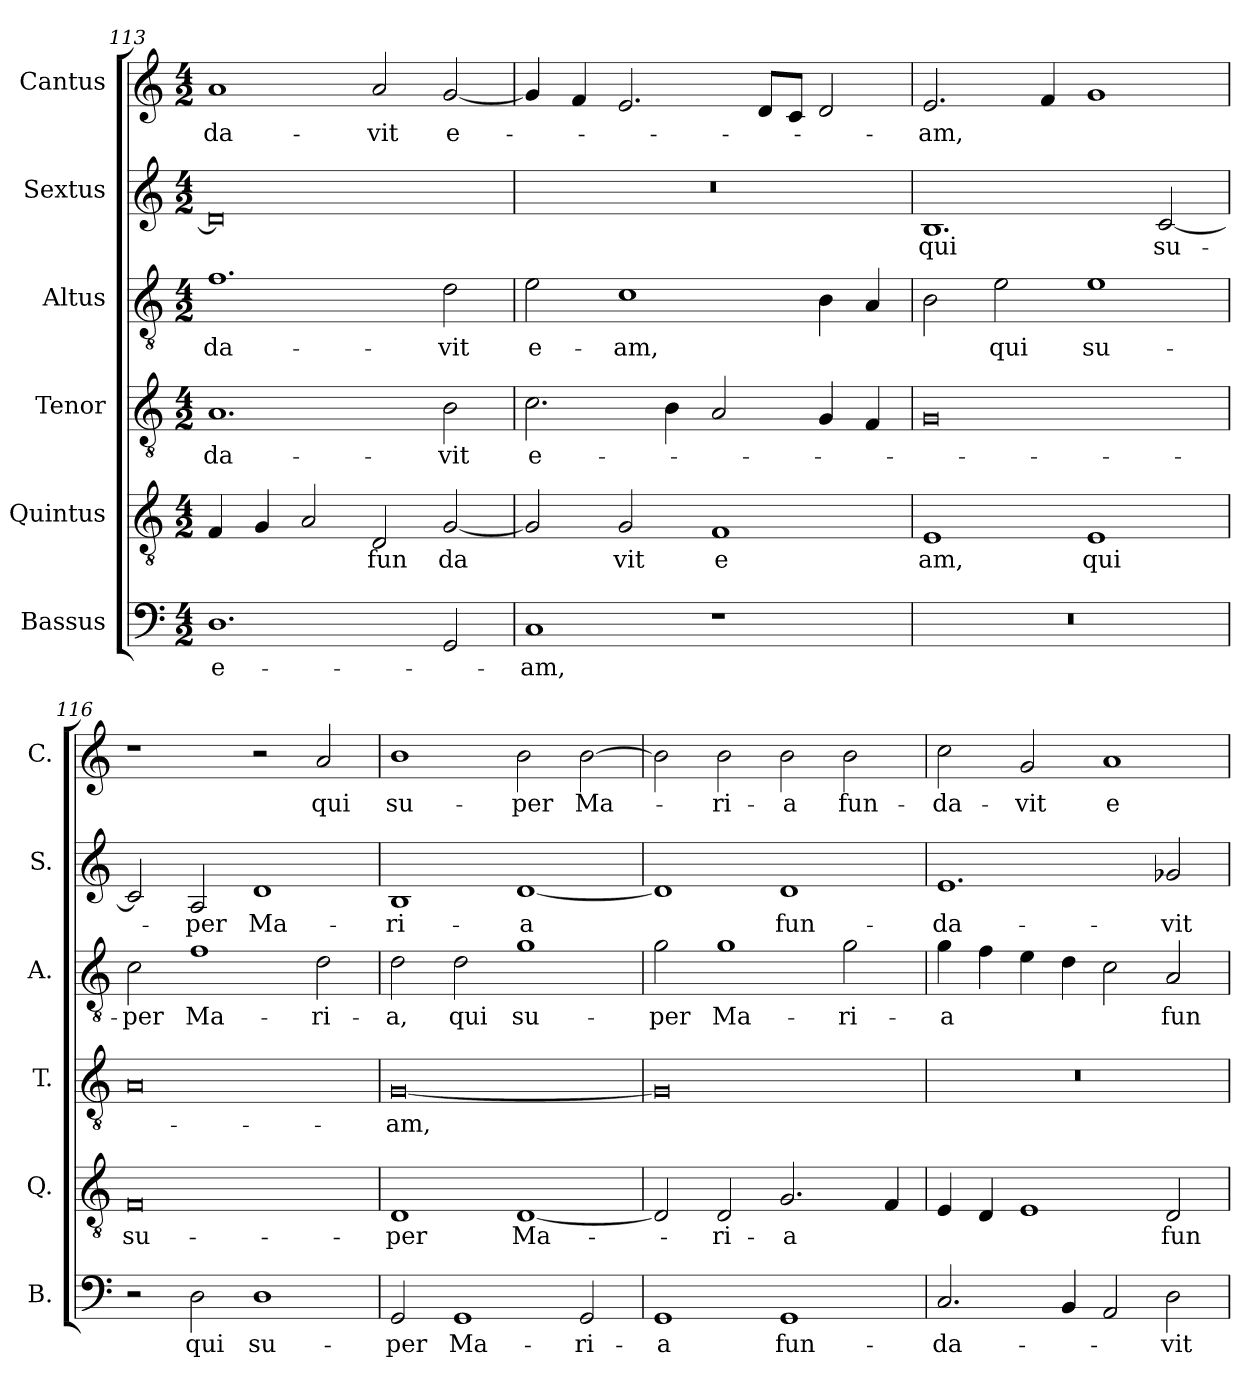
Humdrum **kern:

**kern	**text	**kern	**text	**kern	**text	**kern	**text	**kern	**text	**kern	**text
*part6	*part6	*part5	*part5	*part4	*part4	*part3	*part3	*part2	*part2	*part1	*part1
*staff6	*staff6	*staff5	*staff5	*staff4	*staff4	*staff3	*staff3	*staff2	*staff2	*staff1	*staff1
*I"Bassus	*	*I"Quintus	*	*I"Tenor	*	*I"Altus	*	*I"Sextus	*	*I"Cantus	*
*I'B.	*	*I'Q.	*	*I'T.	*	*I'A.	*	*I'S.	*	*I'C.	*
*clefF4	*	*clefGv2	*	*clefGv2	*	*clefGv2	*	*clefG2	*	*clefG2	*
*k[]	*	*k[]	*	*k[]	*	*k[]	*	*k[]	*	*k[]	*
*M4/2	*	*M4/2	*	*M4/2	*	*M4/2	*	*M4/2	*	*M4/2	*
=113	=113	=113	=113	=113	=113	=113	=113	=113	=113	=113	=113
1.D	e-	4F/	.	1.A	-da-	1.f	-da-	0d]	.	1a	-da-
.	.	4G/	.	.	.	.	.	.	.	.	.
.	.	2A/	.	.	.	.	.	.	.	.	.
.	.	2D/	fun	.	.	.	.	.	.	2a/	-vit
2GG/	.	[2G/	da	2B\	-vit	2d\	-vit	.	.	[2g/	e-
=114	=114	=114	=114	=114	=114	=114	=114	=114	=114	=114	=114
1C	-am,	2G/]	.	2.c\	e-	2e\	e-	0r	.	4g/]	.
.	.	.	.	.	.	.	.	.	.	4f/	.
.	.	2G/	vit	.	.	1c	-am,	.	.	2.e/	.
.	.	.	.	4B\	.	.	.	.	.	.	.
1r	.	1F	e	2A/	.	.	.	.	.	.	.
.	.	.	.	.	.	.	.	.	.	8d/L	.
.	.	.	.	.	.	.	.	.	.	8c/J	.
.	.	.	.	4G/	.	4B\	.	.	.	2d/	.
.	.	.	.	4F/	.	4A/	.	.	.	.	.
=115	=115	=115	=115	=115	=115	=115	=115	=115	=115	=115	=115
0r	.	1E	am,	0G	.	2B\	.	1.B	qui	2.e/	-am,
.	.	.	.	.	.	2e\	qui	.	.	.	.
.	.	.	.	.	.	.	.	.	.	4f/	.
.	.	1E	qui	.	.	1e	su-	.	.	1g	.
.	.	.	.	.	.	.	.	[2c/	su-	.	.
!!LO:LB:g=z
=116	=116	=116	=116	=116	=116	=116	=116	=116	=116	=116	=116
2r	.	0F	su-	0A	.	2c\	-per	2c/]	.	1r	.
2D\	qui	.	.	.	.	1f	Ma-	2A/	-per	.	.
1D	su-	.	.	.	.	.	.	1d	Ma-	2r	.
.	.	.	.	.	.	2d\	-ri-	.	.	2a/	qui
=117	=117	=117	=117	=117	=117	=117	=117	=117	=117	=117	=117
2GG/	-per	1D	-per	[0G	-am,	2d\	-a,	1B	-ri-	1b	su-
1GG	Ma-	.	.	.	.	2d\	qui	.	.	.	.
.	.	[1D	Ma-	.	.	1g	su-	[1d	-a	2b\	-per
2GG/	-ri-	.	.	.	.	.	.	.	.	[2b\	Ma-
=118	=118	=118	=118	=118	=118	=118	=118	=118	=118	=118	=118
1GG	-a	2D/]	.	0G]	.	2g\	-per	1d]	.	2b\]	.
.	.	2D/	-ri-	.	.	1g	Ma-	.	.	2b\	-ri-
1GG	fun-	2.G/	-a	.	.	.	.	1d	fun-	2b\	-a
.	.	.	.	.	.	2g\	-ri-	.	.	2b\	fun-
.	.	4F/	.	.	.	.	.	.	.	.	.
=119	=119	=119	=119	=119	=119	=119	=119	=119	=119	=119	=119
2.C/	-da-	4E/	.	0r	.	4g\	-a	1.e	-da-	2cc\	-da-
.	.	4D/	.	.	.	4f\	.	.	.	.	.
.	.	1E	.	.	.	4e\	.	.	.	2g/	-vit
4BB/	.	.	.	.	.	4d\	.	.	.	.	.
2AA/	.	.	.	.	.	2c\	.	.	.	1a	e-
2D\	-vit	2D/	fun-	.	.	2A/	fun-	2g-X/	-vit	.	.
=	=	=	=	=	=	=	=	=	=	=	=
*-	*-	*-	*-	*-	*-	*-	*-	*-	*-	*-	*-
